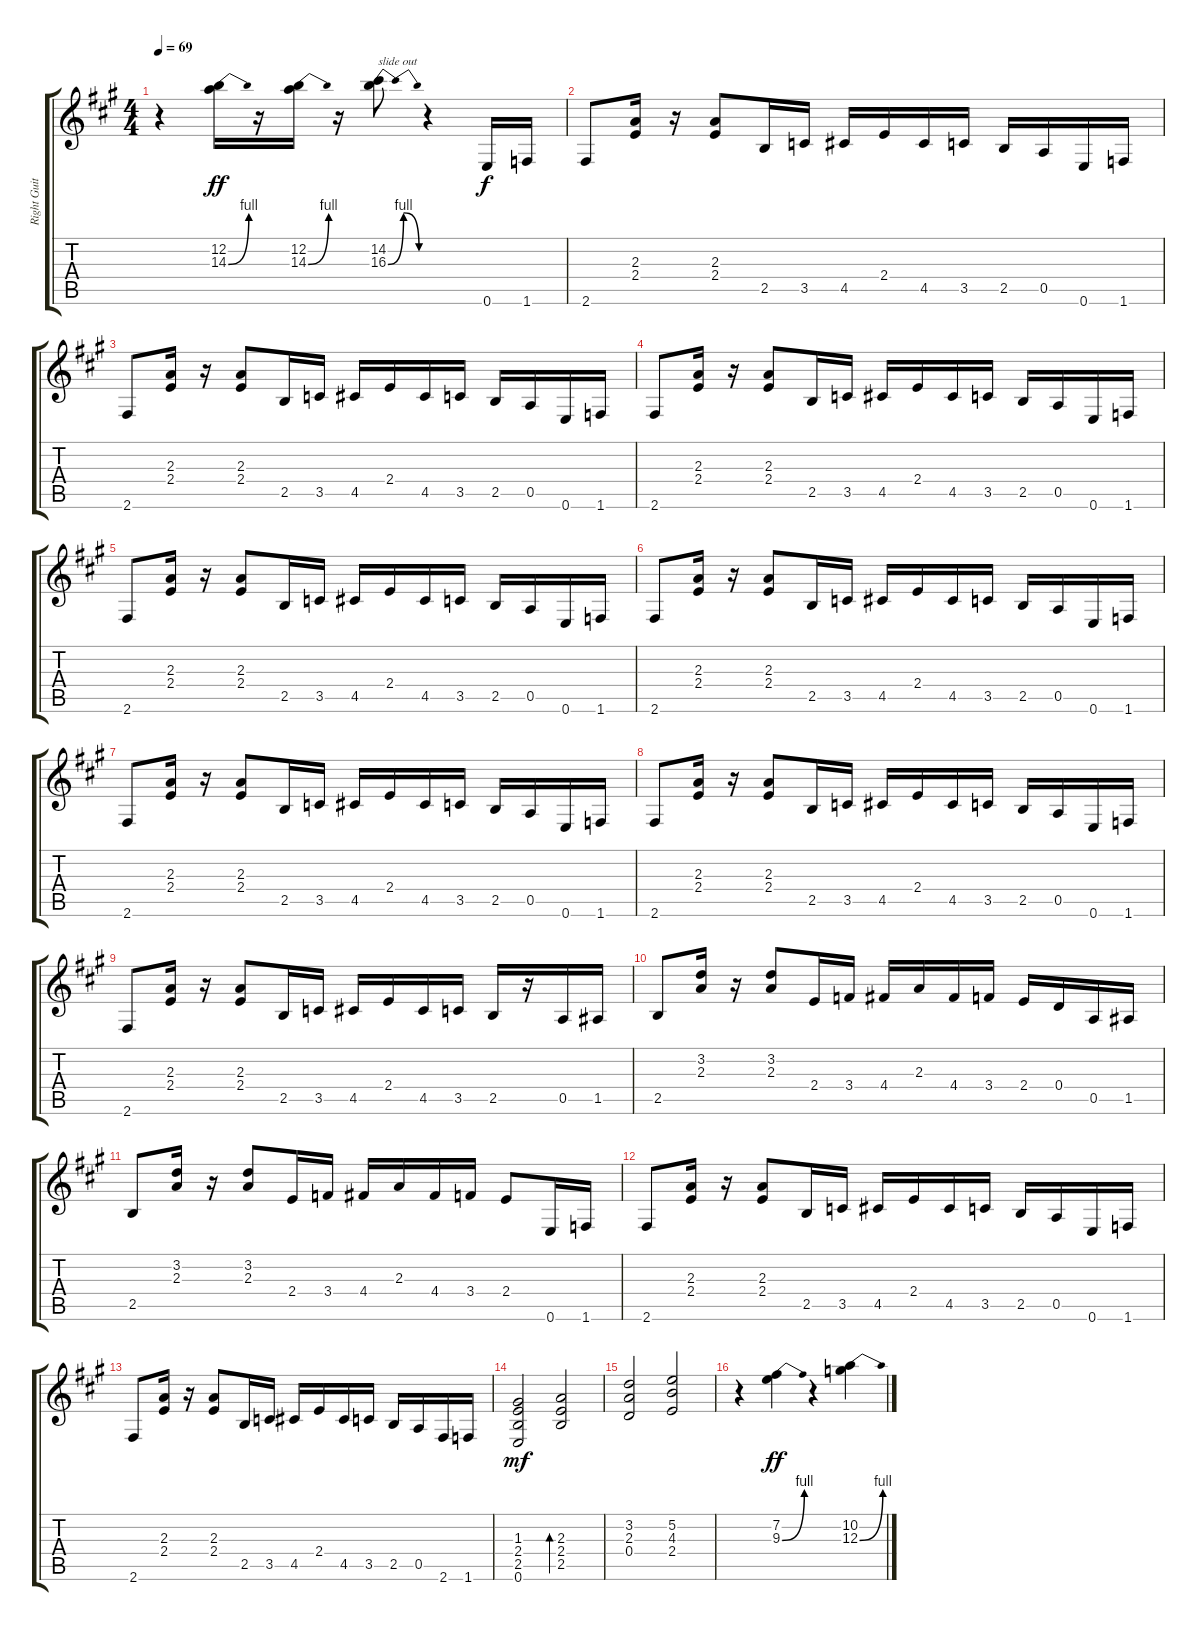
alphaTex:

\track ("Right Guitar" "Right Guit") {instrument overdrivenguitar}
\staff {score tabs}
\tuning (E4 B3 G3 D3 A2 E2) {hide}
\ts (4 4)
\tempo 69
\clef g2
\ks f#minor
r.4{dy ff} (12.2 14.3{be (bend 0 0 60 4)}).16 r.16 (12.2 14.3{be (bend 0 0 60 4)}).16 r.16 (14.2 16.3{be (bendrelease 0 0 26 4 44 4 60 0)}).8{txt "slide out"} r.4 0.6.16{dy f} 1.6.16 |
2.6.8 (2.3 2.4).16 r.16 (2.3 2.4).8 2.5.16 3.5.16 4.5.16 2.4.16 4.5.16 3.5.16 2.5.16 0.5.16 0.6.16 1.6.16 |
2.6.8 (2.3 2.4).16 r.16 (2.3 2.4).8 2.5.16 3.5.16 4.5.16 2.4.16 4.5.16 3.5.16 2.5.16 0.5.16 0.6.16 1.6.16 |
2.6.8 (2.3 2.4).16 r.16 (2.3 2.4).8 2.5.16 3.5.16 4.5.16 2.4.16 4.5.16 3.5.16 2.5.16 0.5.16 0.6.16 1.6.16 |
2.6.8 (2.3 2.4).16 r.16 (2.3 2.4).8 2.5.16 3.5.16 4.5.16 2.4.16 4.5.16 3.5.16 2.5.16 0.5.16 0.6.16 1.6.16 |
2.6.8 (2.3 2.4).16 r.16 (2.3 2.4).8 2.5.16 3.5.16 4.5.16 2.4.16 4.5.16 3.5.16 2.5.16 0.5.16 0.6.16 1.6.16 |
2.6.8 (2.3 2.4).16 r.16 (2.3 2.4).8 2.5.16 3.5.16 4.5.16 2.4.16 4.5.16 3.5.16 2.5.16 0.5.16 0.6.16 1.6.16 |
2.6.8 (2.3 2.4).16 r.16 (2.3 2.4).8 2.5.16 3.5.16 4.5.16 2.4.16 4.5.16 3.5.16 2.5.16 0.5.16 0.6.16 1.6.16 |
2.6.8 (2.3 2.4).16 r.16 (2.3 2.4).8 2.5.16 3.5.16 4.5.16 2.4.16 4.5.16 3.5.16 2.5.16 r.16 0.5.16 1.5.16 |
2.5.8 (3.2 2.3).16 r.16 (3.2 2.3).8 2.4.16 3.4.16 4.4.16 2.3.16 4.4.16 3.4.16 2.4.16 0.4.16 0.5.16 1.5.16 |
2.5.8 (3.2 2.3).16 r.16 (3.2 2.3).8 2.4.16 3.4.16 4.4.16 2.3.16 4.4.16 3.4.16 2.4.8 0.6.16 1.6.16 |
2.6.8 (2.3 2.4).16 r.16 (2.3 2.4).8 2.5.16 3.5.16 4.5.16 2.4.16 4.5.16 3.5.16 2.5.16 0.5.16 0.6.16 1.6.16 |
2.6.8 (2.3 2.4).16 r.16 (2.3 2.4).8 2.5.16 3.5.16 4.5.16 2.4.16 4.5.16 3.5.16 2.5.16 0.5.16 2.6.16 1.6.16 |
(1.3 2.4 2.5 0.6).2{dy mf} (2.3 2.4 2.5).2{bd 120} |
(3.2 2.3 0.4).2 (5.2 4.3 2.4).2 |
r.4 (7.2 9.3{be (bend 0 0 60 4)}).4{dy ff} r.4 (10.2 12.3{be (bend 0 0 60 4)}).4
